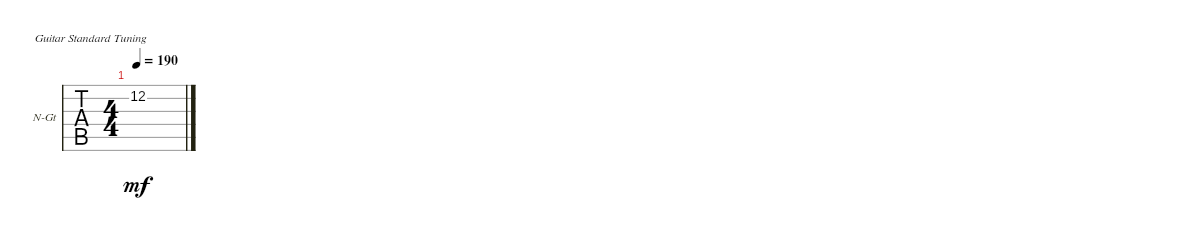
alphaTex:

\defaultSystemsLayout 4
\bracketExtendMode groupsimilarinstruments
\firstSystemTrackNameOrientation horizontal
\otherSystemsTrackNameOrientation horizontal
\track ("Vocals" "N-Gt") {instrument acousticguitarnylon}
\staff {tabs}
\tuning (E4 B3 G3 D3 A2 E2)
\ts (4 4)
\tempo 190
\clef g2
\ks c
12.2{t}.1{dy mf}
